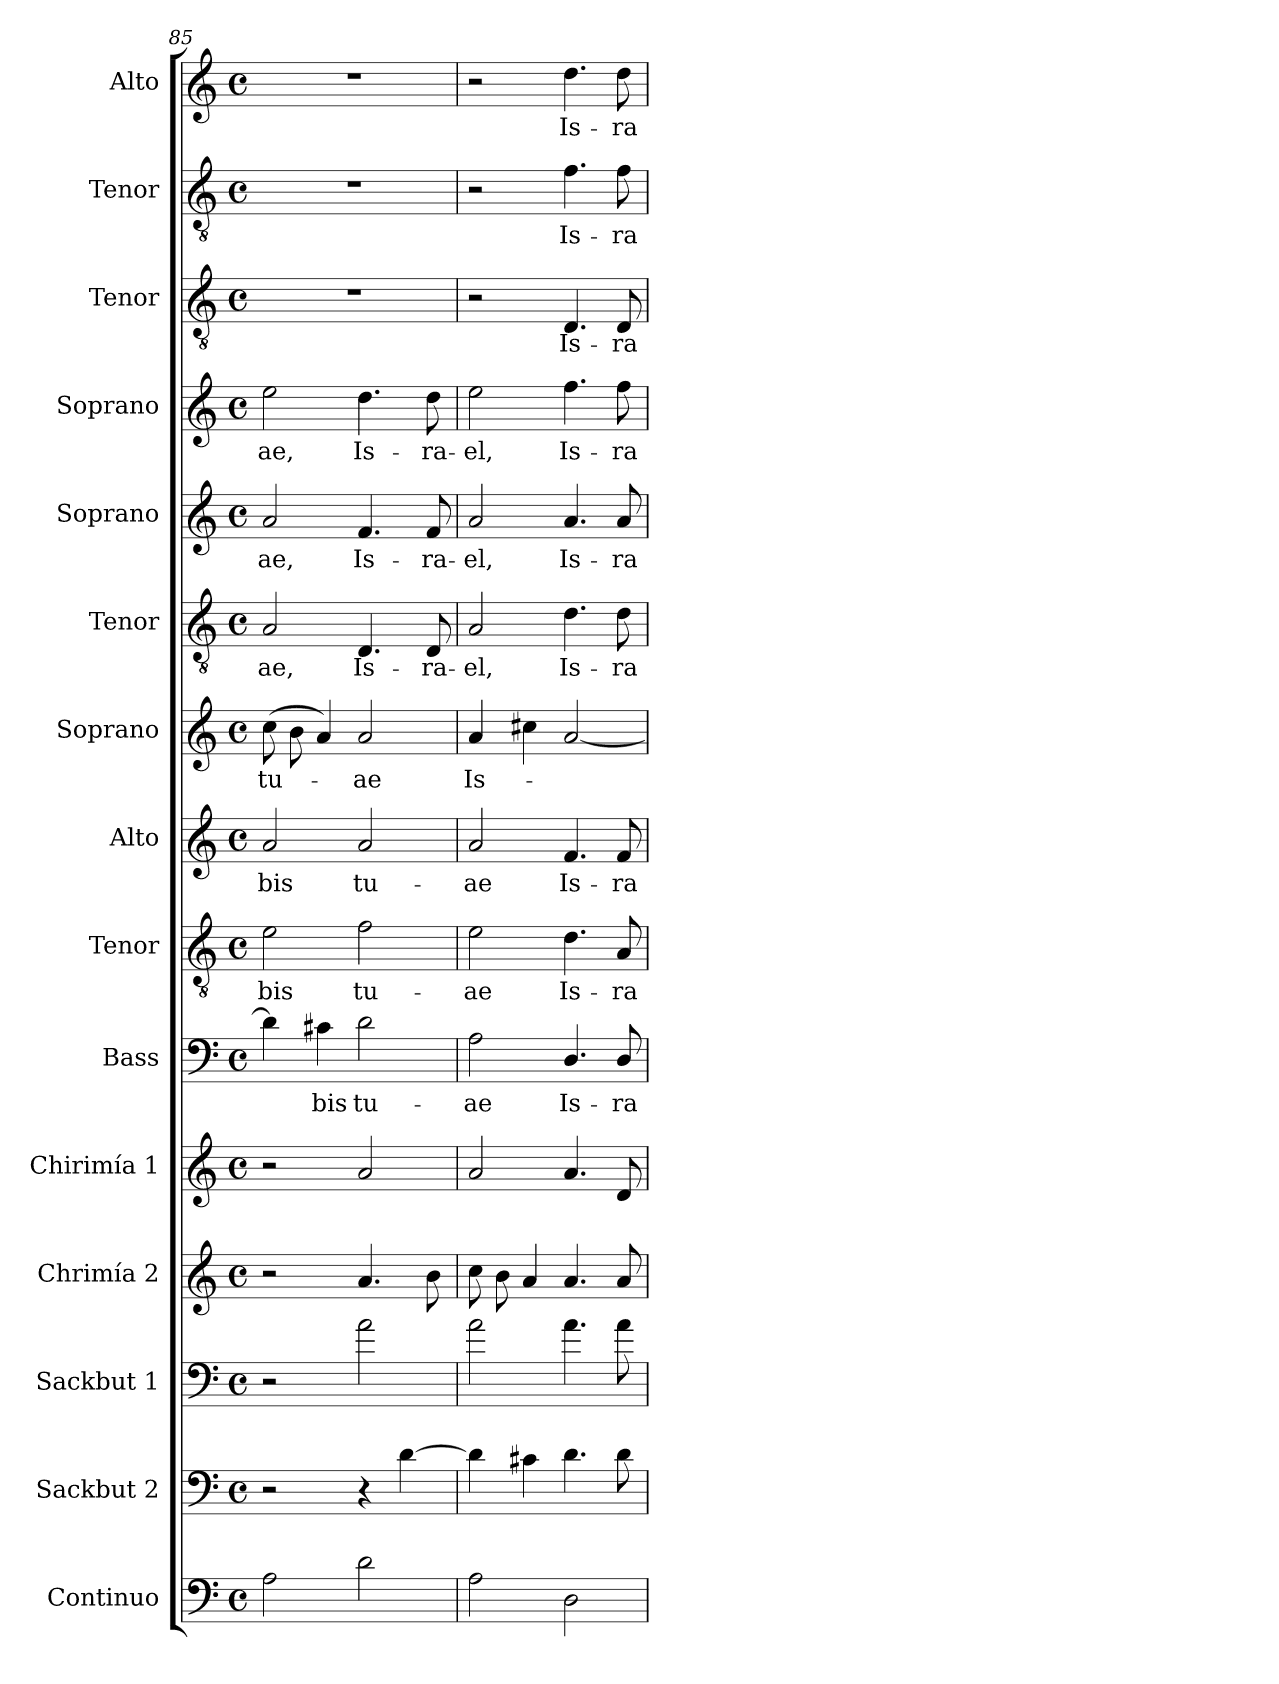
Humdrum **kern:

**kern	**kern	**kern	**kern	**kern	**kern	**text	**kern	**text	**kern	**text	**kern	**text	**kern	**text	**kern	**text	**kern	**text	**kern	**text	**kern	**text	**kern	**text
*part15	*part14	*part13	*part12	*part11	*part10	*part10	*part9	*part9	*part8	*part8	*part7	*part7	*part6	*part6	*part5	*part5	*part4	*part4	*part3	*part3	*part2	*part2	*part1	*part1
*staff15	*staff14	*staff13	*staff12	*staff11	*staff10	*staff10	*staff9	*staff9	*staff8	*staff8	*staff7	*staff7	*staff6	*staff6	*staff5	*staff5	*staff4	*staff4	*staff3	*staff3	*staff2	*staff2	*staff1	*staff1
*I"Continuo	*I"Sackbut 2	*I"Sackbut 1	*I"Chrimía 2	*I"Chirimía 1	*I"Bass	*	*I"Tenor	*	*I"Alto	*	*I"Soprano	*	*I"Tenor	*	*I"Soprano	*	*I"Soprano	*	*I"Tenor	*	*I"Tenor	*	*I"Alto	*
*I'Cont.	*I'Sckbt 2.	*I'Sckbt 1.	*I'Ch2.	*I'Ch1.	*I'B.	*	*I'T.	*	*I'A.	*	*I'S.	*	*I'T.	*	*I'S.	*	*I'S.	*	*I'T.	*	*I'T.	*	*I'A.	*
*clefF4	*clefF4	*clefF4	*clefG2	*clefG2	*clefF4	*	*clefGv2	*	*clefG2	*	*clefG2	*	*clefGv2	*	*clefG2	*	*clefG2	*	*clefGv2	*	*clefGv2	*	*clefG2	*
*	*	*	*	*	*	*	*ITrd7c12	*	*	*	*	*	*ITrd7c12	*	*	*	*	*	*ITrd7c12	*	*ITrd7c12	*	*	*
*k[]	*k[]	*k[]	*k[]	*k[]	*k[]	*	*k[]	*	*k[]	*	*k[]	*	*k[]	*	*k[]	*	*k[]	*	*k[]	*	*k[]	*	*k[]	*
*C:	*C:	*C:	*C:	*C:	*C:	*	*C:	*	*C:	*	*C:	*	*C:	*	*C:	*	*C:	*	*C:	*	*C:	*	*C:	*
*M4/4	*M4/4	*M4/4	*M4/4	*M4/4	*M4/4	*	*M4/4	*	*M4/4	*	*M4/4	*	*M4/4	*	*M4/4	*	*M4/4	*	*M4/4	*	*M4/4	*	*M4/4	*
*met(c)	*met(c)	*met(c)	*met(c)	*met(c)	*met(c)	*	*met(c)	*	*met(c)	*	*met(c)	*	*met(c)	*	*met(c)	*	*met(c)	*	*met(c)	*	*met(c)	*	*met(c)	*
=85	=85	=85	=85	=85	=85	=85	=85	=85	=85	=85	=85	=85	=85	=85	=85	=85	=85	=85	=85	=85	=85	=85	=85	=85
!	!	!	!	!	!	!	!	!LO:LY:b:color=#000000	!	!	!	!	!	!	!	!	!	!	!	!	!	!	!	!
!	!	!	!	!	!	!	!	!	!	!LO:LY:b:color=#000000	!	!	!	!	!	!	!	!	!	!	!	!	!	!
!	!	!	!	!	!	!	!	!	!	!	!	!LO:LY:b:color=#000000	!	!	!	!	!	!	!	!	!	!	!	!
!	!	!	!	!	!	!	!	!	!	!	!	!	!	!LO:LY:b:color=#000000	!	!	!	!	!	!	!	!	!	!
!	!	!	!	!	!	!	!	!	!	!	!	!	!	!	!	!LO:LY:b:color=#000000	!	!	!	!	!	!	!	!
!	!	!	!	!	!	!	!	!	!	!	!	!	!	!	!	!	!	!LO:LY:b:color=#000000	!	!	!	!	!	!
2Ai\	2r	2r	2r	2r	4di\]	.	2Ei\	-bis	2ai/	-bis	(8cci\	tu-	2AAi/	-ae,	2ai/	-ae,	2eei\	-ae,	1r	.	1r	.	1r	.
.	.	.	.	.	.	.	.	.	.	.	8bi\	.	.	.	.	.	.	.	.	.	.	.	.	.
!	!	!	!	!	!	!LO:LY:b:color=#000000	!	!	!	!	!	!	!	!	!	!	!	!	!	!	!	!	!	!
.	.	.	.	.	4c#Xi\	-bis	.	.	.	.	4ai/)	.	.	.	.	.	.	.	.	.	.	.	.	.
!	!	!	!	!	!	!LO:LY:b:color=#000000	!	!	!	!	!	!	!	!	!	!	!	!	!	!	!	!	!	!
!	!	!	!	!	!	!	!	!LO:LY:b:color=#000000	!	!	!	!	!	!	!	!	!	!	!	!	!	!	!	!
!	!	!	!	!	!	!	!	!	!	!LO:LY:b:color=#000000	!	!	!	!	!	!	!	!	!	!	!	!	!	!
!	!	!	!	!	!	!	!	!	!	!	!	!LO:LY:b:color=#000000	!	!	!	!	!	!	!	!	!	!	!	!
!	!	!	!	!	!	!	!	!	!	!	!	!	!	!LO:LY:b:color=#000000	!	!	!	!	!	!	!	!	!	!
!	!	!	!	!	!	!	!	!	!	!	!	!	!	!	!	!LO:LY:b:color=#000000	!	!	!	!	!	!	!	!
!	!	!	!	!	!	!	!	!	!	!	!	!	!	!	!	!	!	!LO:LY:b:color=#000000	!	!	!	!	!	!
2di\	4r	2ai\	4.ai/	2ai/	2di\	tu-	2Fi\	tu-	2ai/	tu-	2ai/	-ae	4.DDi/	Is-	4.fi/	Is-	4.ddi\	Is-	.	.	.	.	.	.
.	[>4di\	.	.	.	.	.	.	.	.	.	.	.	.	.	.	.	.	.	.	.	.	.	.	.
!	!	!	!	!	!	!	!	!	!	!	!	!	!	!LO:LY:b:color=#000000	!	!	!	!	!	!	!	!	!	!
!	!	!	!	!	!	!	!	!	!	!	!	!	!	!	!	!LO:LY:b:color=#000000	!	!	!	!	!	!	!	!
!	!	!	!	!	!	!	!	!	!	!	!	!	!	!	!	!	!	!LO:LY:b:color=#000000	!	!	!	!	!	!
.	.	.	8bi\	.	.	.	.	.	.	.	.	.	8DDi/	-ra-	8fi/	-ra-	8ddi\	-ra-	.	.	.	.	.	.
=86	=86	=86	=86	=86	=86	=86	=86	=86	=86	=86	=86	=86	=86	=86	=86	=86	=86	=86	=86	=86	=86	=86	=86	=86
!	!	!	!	!	!	!LO:LY:b:color=#000000	!	!	!	!	!	!	!	!	!	!	!	!	!	!	!	!	!	!
!	!	!	!	!	!	!	!	!LO:LY:b:color=#000000	!	!	!	!	!	!	!	!	!	!	!	!	!	!	!	!
!	!	!	!	!	!	!	!	!	!	!LO:LY:b:color=#000000	!	!	!	!	!	!	!	!	!	!	!	!	!	!
!	!	!	!	!	!	!	!	!	!	!	!	!LO:LY:b:color=#000000	!	!	!	!	!	!	!	!	!	!	!	!
!	!	!	!	!	!	!	!	!	!	!	!	!	!	!LO:LY:b:color=#000000	!	!	!	!	!	!	!	!	!	!
!	!	!	!	!	!	!	!	!	!	!	!	!	!	!	!	!LO:LY:b:color=#000000	!	!	!	!	!	!	!	!
!	!	!	!	!	!	!	!	!	!	!	!	!	!	!	!	!	!	!LO:LY:b:color=#000000	!	!	!	!	!	!
2Ai\	4di\]	2ai\	8cci\	2ai/	2Ai\	-ae	2Ei\	-ae	2ai/	-ae	4ai/	Is-	2AAi/	-el,	2ai/	-el,	2eei\	-el,	2r	.	2r	.	2r	.
.	.	.	8bi\	.	.	.	.	.	.	.	.	.	.	.	.	.	.	.	.	.	.	.	.	.
.	4c#Xi\	.	4ai/	.	.	.	.	.	.	.	4cc#Xi\	.	.	.	.	.	.	.	.	.	.	.	.	.
!	!	!	!	!	!	!LO:LY:b:color=#000000	!	!	!	!	!	!	!	!	!	!	!	!	!	!	!	!	!	!
!	!	!	!	!	!	!	!	!LO:LY:b:color=#000000	!	!	!	!	!	!	!	!	!	!	!	!	!	!	!	!
!	!	!	!	!	!	!	!	!	!	!LO:LY:b:color=#000000	!	!	!	!	!	!	!	!	!	!	!	!	!	!
!	!	!	!	!	!	!	!	!	!	!	!	!	!	!LO:LY:b:color=#000000	!	!	!	!	!	!	!	!	!	!
!	!	!	!	!	!	!	!	!	!	!	!	!	!	!	!	!LO:LY:b:color=#000000	!	!	!	!	!	!	!	!
!	!	!	!	!	!	!	!	!	!	!	!	!	!	!	!	!	!	!LO:LY:b:color=#000000	!	!	!	!	!	!
!	!	!	!	!	!	!	!	!	!	!	!	!	!	!	!	!	!	!	!	!LO:LY:b:color=#000000	!	!	!	!
!	!	!	!	!	!	!	!	!	!	!	!	!	!	!	!	!	!	!	!	!	!	!LO:LY:b:color=#000000	!	!
!	!	!	!	!	!	!	!	!	!	!	!	!	!	!	!	!	!	!	!	!	!	!	!	!LO:LY:b:color=#000000
2Di\	4.di\	4.ai\	4.ai/	4.ai/	4.Di/	Is-	4.Di\	Is-	4.fi/	Is-	[<2ai/	.	4.Di\	Is-	4.ai/	Is-	4.ffi\	Is-	4.DDi/	Is-	4.Fi\	Is-	4.ddi\	Is-
!	!	!	!	!	!	!LO:LY:b:color=#000000	!	!	!	!	!	!	!	!	!	!	!	!	!	!	!	!	!	!
!	!	!	!	!	!	!	!	!LO:LY:b:color=#000000	!	!	!	!	!	!	!	!	!	!	!	!	!	!	!	!
!	!	!	!	!	!	!	!	!	!	!LO:LY:b:color=#000000	!	!	!	!	!	!	!	!	!	!	!	!	!	!
!	!	!	!	!	!	!	!	!	!	!	!	!	!	!LO:LY:b:color=#000000	!	!	!	!	!	!	!	!	!	!
!	!	!	!	!	!	!	!	!	!	!	!	!	!	!	!	!LO:LY:b:color=#000000	!	!	!	!	!	!	!	!
!	!	!	!	!	!	!	!	!	!	!	!	!	!	!	!	!	!	!LO:LY:b:color=#000000	!	!	!	!	!	!
!	!	!	!	!	!	!	!	!	!	!	!	!	!	!	!	!	!	!	!	!LO:LY:b:color=#000000	!	!	!	!
!	!	!	!	!	!	!	!	!	!	!	!	!	!	!	!	!	!	!	!	!	!	!LO:LY:b:color=#000000	!	!
!	!	!	!	!	!	!	!	!	!	!	!	!	!	!	!	!	!	!	!	!	!	!	!	!LO:LY:b:color=#000000
.	8di\	8ai\	8ai/	8di/	8Di/	-ra-	8AAi/	-ra-	8fi/	-ra-	.	.	8Di\	-ra-	8ai/	-ra-	8ffi\	-ra-	8DDi/	-ra-	8Fi\	-ra-	8ddi\	-ra-
=	=	=	=	=	=	=	=	=	=	=	=	=	=	=	=	=	=	=	=	=	=	=	=	=
*-	*-	*-	*-	*-	*-	*-	*-	*-	*-	*-	*-	*-	*-	*-	*-	*-	*-	*-	*-	*-	*-	*-	*-	*-
